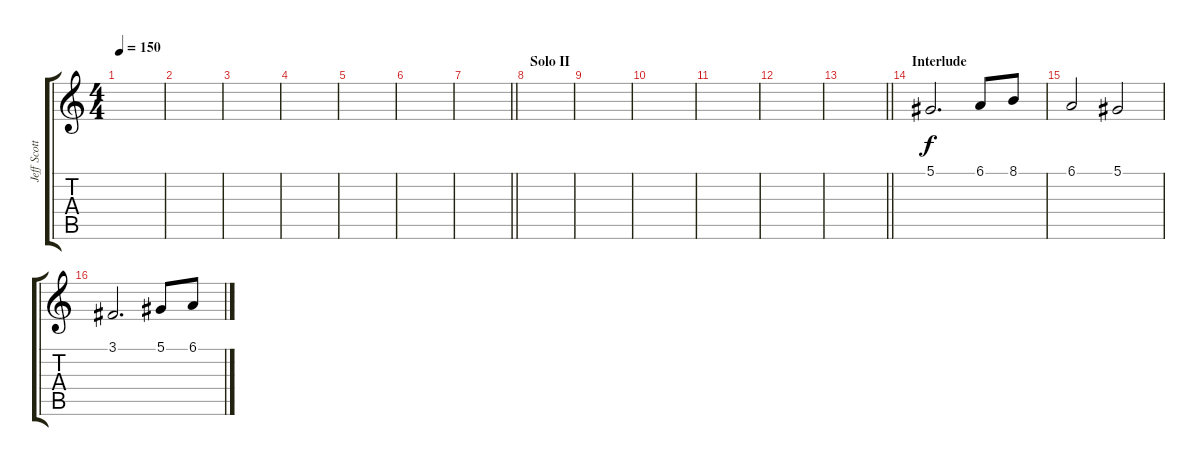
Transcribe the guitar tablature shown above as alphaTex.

\track ("Jeff Scott Soto" "Jeff Scott") {instrument lead2sawtooth}
\staff {score tabs}
\tuning (Eb4 Bb3 Gb3 Db3 Ab2 Eb2) {hide}
\ts (4 4)
\tempo 150
\clef g2
\ks c
|
|
|
|
|
|
\barLineRight lightlight
|
\section ("" "Solo II")
|
|
|
|
|
\barLineRight lightlight
|
\section ("" "Interlude")
5.1.2{d} 6.1.8 8.1.8 |
6.1.2 5.1.2 |
3.1.2{d} 5.1.8 6.1.8
